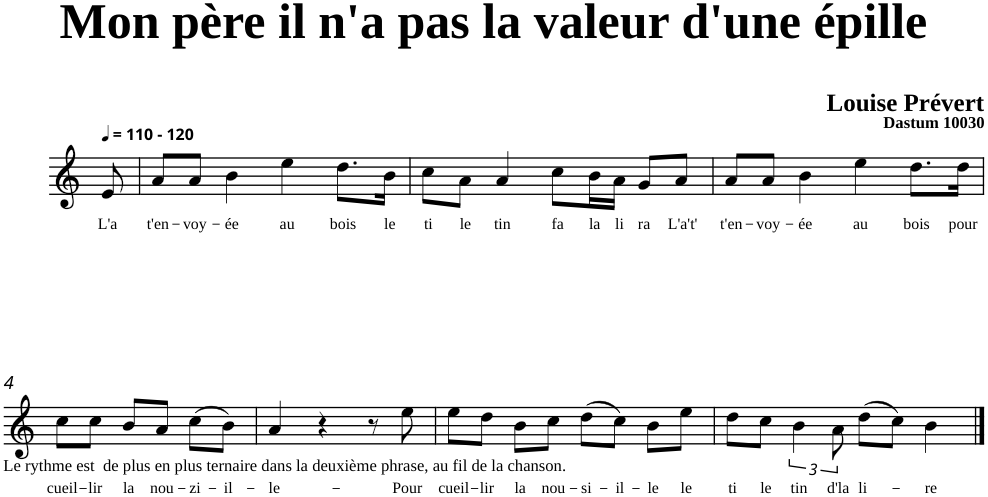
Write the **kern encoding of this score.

**kern	**text
*part1	*part1
*staff1	*staff1
*clefG2	*
*k[]	*
=	=
!LO:TX:a:B:t=- 120	!
!	!LO:LY:b
8e/	L'a
=1	=1
!	!LO:LY:b
8a/L	t'en-
!	!LO:LY:b
8a/J	-voy-
!	!LO:LY:b
4b\	-ée
!	!LO:LY:b
4ee\	au
!	!LO:LY:b
8.dd\L	bois
!	!LO:LY:b
16b\Jk	le
=2	=2
!	!LO:LY:b
8cc\L	ti
!	!LO:LY:b
8a\J	le
!	!LO:LY:b
4a/	tin
!	!LO:LY:b
8cc\L	fa
!	!LO:LY:b
16b\L	la
!	!LO:LY:b
16a\JJ	li
!	!LO:LY:b
8g/L	ra
!	!LO:LY:b
8a/J	L'a't'
=3	=3
!	!LO:LY:b
8a/L	t'en-
!	!LO:LY:b
8a/J	-voy-
!	!LO:LY:b
4b\	-ée
!	!LO:LY:b
4ee\	au
!	!LO:LY:b
8.dd\L	bois
!	!LO:LY:b
16dd\Jk	pour
!!LO:LB:g=z
=4	=4
!	!LO:LY:b
8cc\L	cueil-
!	!LO:LY:b
8cc\J	-lir
!	!LO:LY:b
8b/L	la
!	!LO:LY:b
8a/J	nou-
!	!LO:LY:b
(>8cc\L	-zi-
!	!LO:LY:b
8b\J)	-il-
=5	=5
!	!LO:LY:b
4a/	-le-
4r	.
8r	.
!	!LO:LY:b
8ee\	-Pour
=6	=6
!	!LO:LY:b
8ee\L	cueil-
!	!LO:LY:b
8dd\J	-lir
!	!LO:LY:b
8b\L	la
!	!LO:LY:b
8cc\J	nou-
!	!LO:LY:b
(>8dd\L	-si-
!	!LO:LY:b
8cc\J)	-il-
!	!LO:LY:b
8b\L	-le
!	!LO:LY:b
8ee\J	le
=7	=7
!	!LO:LY:b
8dd\L	ti
!	!LO:LY:b
8cc\J	le
!	!LO:LY:b
6b\	tin
!	!LO:LY:b
12a\	d'la
!	!LO:LY:b
(>8dd\L	li-
8cc\J)	.
!	!LO:LY:b
4b\	-re
==	==
*-	*-
